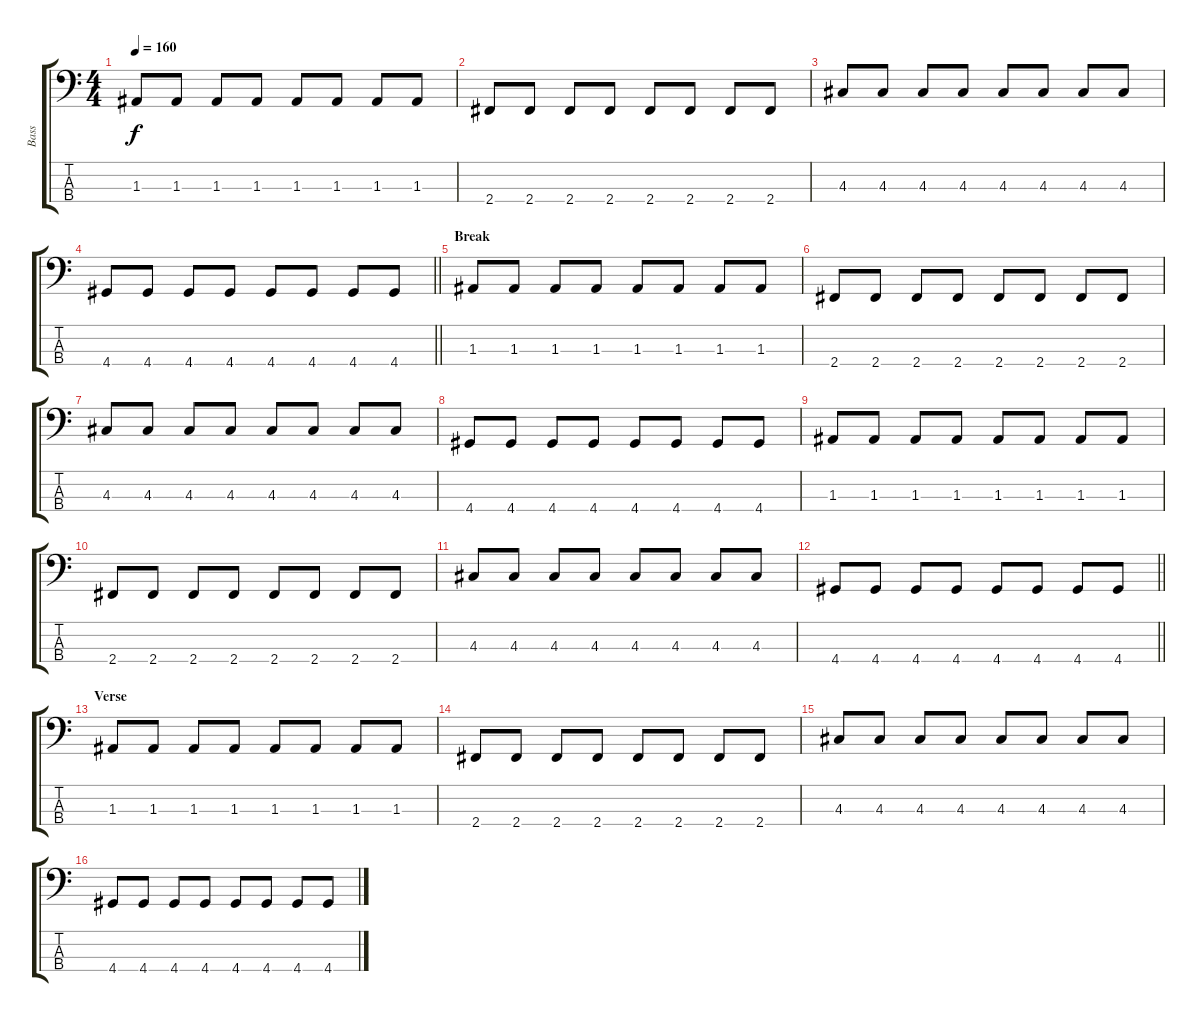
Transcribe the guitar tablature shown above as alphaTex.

\track ("Bass" "Bass") {instrument electricbassfinger}
\staff {score tabs}
\tuning (G2 D2 A1 E1) {hide}
\ts (4 4)
\tempo 160
\clef f4
\ks c
1.3.8{dy f} 1.3.8 1.3.8 1.3.8 1.3.8 1.3.8 1.3.8 1.3.8 |
2.4.8 2.4.8 2.4.8 2.4.8 2.4.8 2.4.8 2.4.8 2.4.8 |
4.3.8 4.3.8 4.3.8 4.3.8 4.3.8 4.3.8 4.3.8 4.3.8 |
\barLineRight lightlight
4.4.8 4.4.8 4.4.8 4.4.8 4.4.8 4.4.8 4.4.8 4.4.8 |
\section ("" "Break")
1.3.8 1.3.8 1.3.8 1.3.8 1.3.8 1.3.8 1.3.8 1.3.8 |
2.4.8 2.4.8 2.4.8 2.4.8 2.4.8 2.4.8 2.4.8 2.4.8 |
4.3.8 4.3.8 4.3.8 4.3.8 4.3.8 4.3.8 4.3.8 4.3.8 |
4.4.8 4.4.8 4.4.8 4.4.8 4.4.8 4.4.8 4.4.8 4.4.8 |
1.3.8 1.3.8 1.3.8 1.3.8 1.3.8 1.3.8 1.3.8 1.3.8 |
2.4.8 2.4.8 2.4.8 2.4.8 2.4.8 2.4.8 2.4.8 2.4.8 |
4.3.8 4.3.8 4.3.8 4.3.8 4.3.8 4.3.8 4.3.8 4.3.8 |
\barLineRight lightlight
4.4.8 4.4.8 4.4.8 4.4.8 4.4.8 4.4.8 4.4.8 4.4.8 |
\section ("" "Verse")
1.3.8 1.3.8 1.3.8 1.3.8 1.3.8 1.3.8 1.3.8 1.3.8 |
2.4.8 2.4.8 2.4.8 2.4.8 2.4.8 2.4.8 2.4.8 2.4.8 |
4.3.8 4.3.8 4.3.8 4.3.8 4.3.8 4.3.8 4.3.8 4.3.8 |
4.4.8 4.4.8 4.4.8 4.4.8 4.4.8 4.4.8 4.4.8 4.4.8
